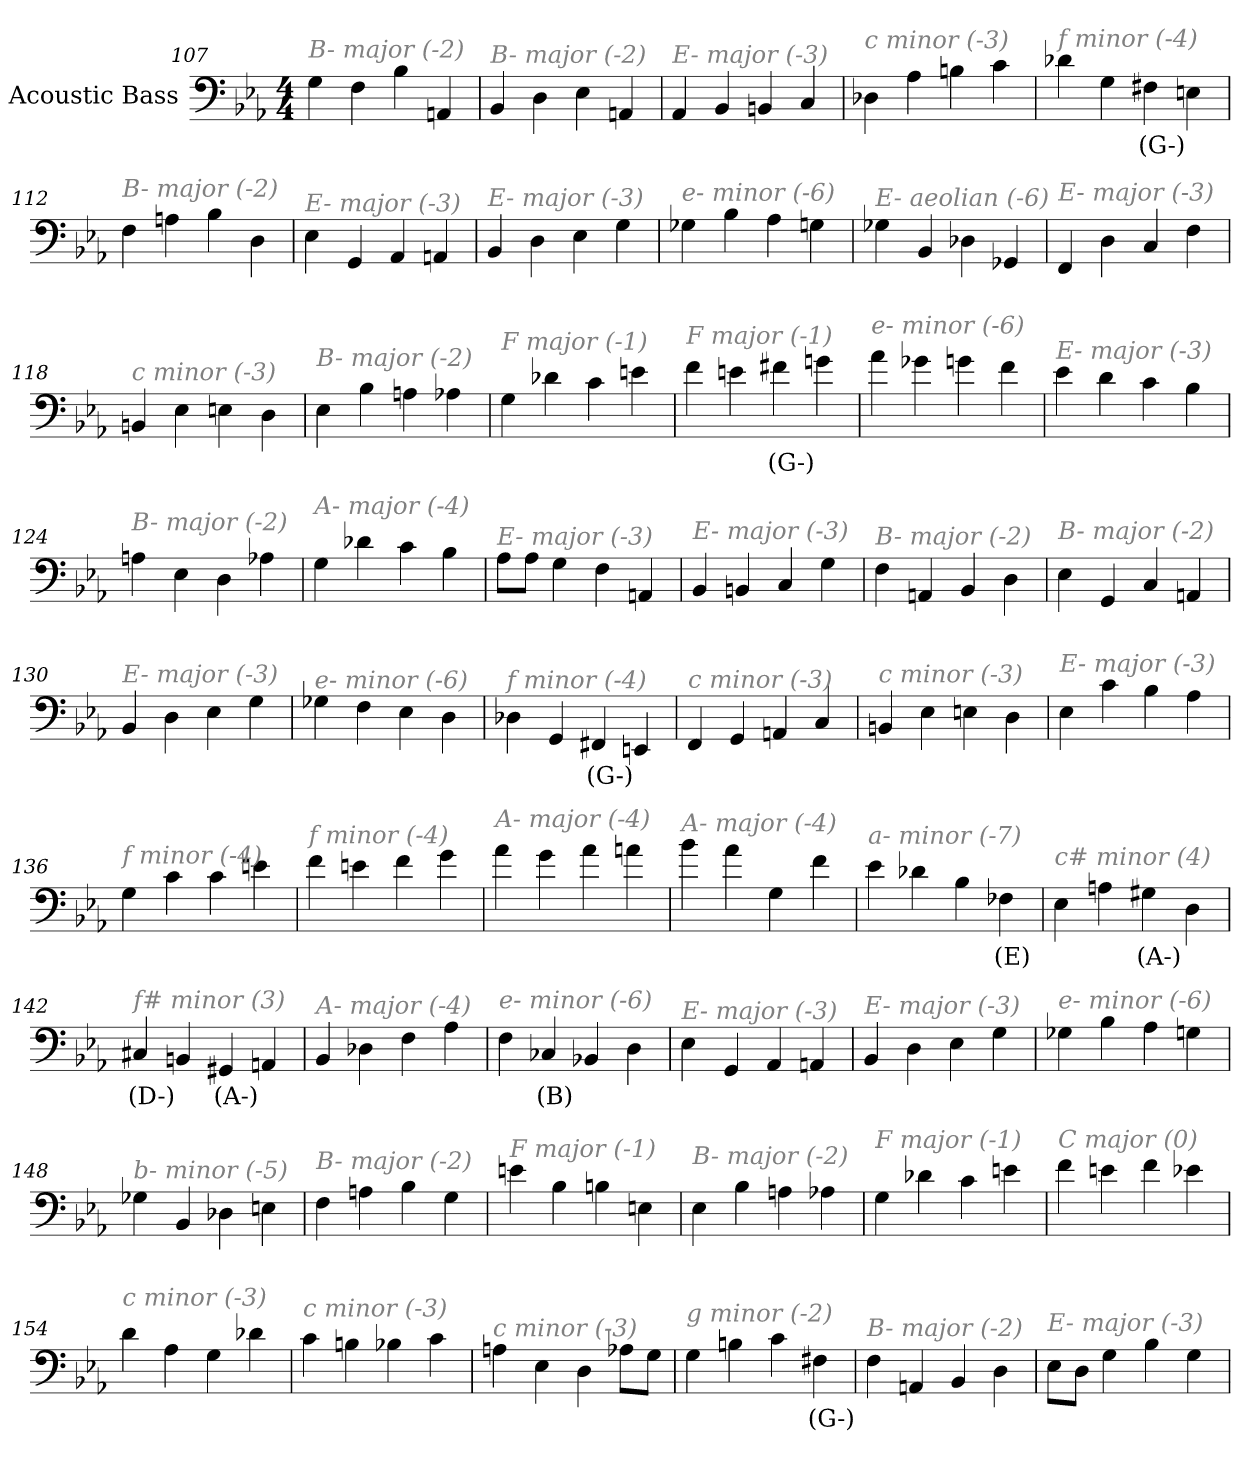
**kern	**text
*part1	*part1
*staff1	*staff1
*I"Acoustic Bass	*
*clefF4	*
*ITrd7c12	*
*k[b-e-a-]	*
*E-:	*
*M4/4	*
=107	=107
!LO:TX:i:color=#808080:t=B- major (-2)	!
4GG	.
4FF	.
4BB-	.
4AAAn	.
=108	=108
!LO:TX:i:color=#808080:t=B- major (-2)	!
4BBB-	.
4DD	.
4EE-	.
4AAAn	.
=109	=109
!LO:TX:i:color=#808080:t=E- major (-3)	!
4AAA-	.
4BBB-	.
4BBBn	.
4CC	.
=110	=110
!LO:TX:i:color=#808080:t=c minor (-3)	!
4DD-X	.
4AA-	.
4BBn	.
4C	.
=111	=111
!LO:TX:i:color=#808080:t=f minor (-4)	!
4D-X	.
4GG	.
4FF#Xi	(G-)
4EEn	.
=112	=112
!LO:TX:i:color=#808080:t=B- major (-2)	!
4FF	.
4AAn	.
4BB-	.
4DD	.
=113	=113
!LO:TX:i:color=#808080:t=E- major (-3)	!
4EE-	.
4GGG	.
4AAA-	.
4AAAn	.
=114	=114
!LO:TX:i:color=#808080:t=E- major (-3)	!
4BBB-	.
4DD	.
4EE-	.
4GG	.
=115	=115
!LO:TX:i:color=#808080:t=e- minor (-6)	!
4GG-X	.
4BB-	.
4AA-	.
4GGn	.
=116	=116
!LO:TX:i:color=#808080:t=E- aeolian (-6)	!
4GG-X	.
4BBB-	.
4DD-X	.
4GGG-X	.
=117	=117
!LO:TX:i:color=#808080:t=E- major (-3)	!
4FFF	.
4DD	.
4CC	.
4FF	.
=118	=118
!LO:TX:i:color=#808080:t=c minor (-3)	!
4BBBn	.
4EE-	.
4EEn	.
4DD	.
=119	=119
!LO:TX:i:color=#808080:t=B- major (-2)	!
4EE-	.
4BB-	.
4AAn	.
4AA-X	.
=120	=120
!LO:TX:i:color=#808080:t=F major (-1)	!
4GG	.
4D-X	.
4C	.
4En	.
=121	=121
!LO:TX:i:color=#808080:t=F major (-1)	!
4F	.
4En	.
4F#Xj	(G-)
4Gn	.
=122	=122
!LO:TX:i:color=#808080:t=e- minor (-6)	!
4A-	.
4G-X	.
4Gn	.
4F	.
=123	=123
!LO:TX:i:color=#808080:t=E- major (-3)	!
4E-	.
4D	.
4C	.
4BB-	.
=124	=124
!LO:TX:i:color=#808080:t=B- major (-2)	!
4AAn	.
4EE-	.
4DD	.
4AA-X	.
=125	=125
!LO:TX:i:color=#808080:t=A- major (-4)	!
4GG	.
4D-X	.
4C	.
4BB-	.
=126	=126
!LO:TX:i:color=#808080:t=E- major (-3)	!
8AA-L	.
8AA-J	.
4GG	.
4FF	.
4AAAn	.
=127	=127
!LO:TX:i:color=#808080:t=E- major (-3)	!
4BBB-	.
4BBBn	.
4CC	.
4GG	.
=128	=128
!LO:TX:i:color=#808080:t=B- major (-2)	!
4FF	.
4AAAn	.
4BBB-	.
4DD	.
=129	=129
!LO:TX:i:color=#808080:t=B- major (-2)	!
4EE-	.
4GGG	.
4CC	.
4AAAn	.
=130	=130
!LO:TX:i:color=#808080:t=E- major (-3)	!
4BBB-	.
4DD	.
4EE-	.
4GG	.
=131	=131
!LO:TX:i:color=#808080:t=e- minor (-6)	!
4GG-X	.
4FF	.
4EE-	.
4DD	.
=132	=132
!LO:TX:i:color=#808080:t=f minor (-4)	!
4DD-X	.
4GGG	.
4FFF#Xi	(G-)
4EEEn	.
=133	=133
!LO:TX:i:color=#808080:t=c minor (-3)	!
4FFF	.
4GGG	.
4AAAn	.
4CC	.
=134	=134
!LO:TX:i:color=#808080:t=c minor (-3)	!
4BBBn	.
4EE-	.
4EEn	.
4DD	.
=135	=135
!LO:TX:i:color=#808080:t=E- major (-3)	!
4EE-	.
4C	.
4BB-	.
4AA-	.
=136	=136
!LO:TX:i:color=#808080:t=f minor (-4)	!
4GG	.
4C	.
4C	.
4En	.
=137	=137
!LO:TX:i:color=#808080:t=f minor (-4)	!
4F	.
4En	.
4F	.
4G	.
=138	=138
!LO:TX:i:color=#808080:t=A- major (-4)	!
4A-	.
4G	.
4A-	.
4An	.
=139	=139
!LO:TX:i:color=#808080:t=A- major (-4)	!
4B-	.
4A-	.
4GG	.
4F	.
=140	=140
!LO:TX:i:color=#808080:t=a- minor (-7)	!
4E-	.
4D-X	.
4BB-	.
4FF-Xj	(E)
=141	=141
!LO:TX:i:color=#808080:t=c# minor (4)	!
4EE-	.
4AAn	.
4GG#Xj	(A-)
4DD	.
=142	=142
!LO:TX:i:color=#808080:t=f# minor (3)	!
4CC#Xj	(D-)
4BBBn	.
4GGG#Xj	(A-)
4AAAn	.
=143	=143
!LO:TX:i:color=#808080:t=A- major (-4)	!
4BBB-	.
4DD-X	.
4FF	.
4AA-	.
=144	=144
!LO:TX:i:color=#808080:t=e- minor (-6)	!
4FF	.
4CC-Xj	(B)
4BBB-X	.
4DD	.
=145	=145
!LO:TX:i:color=#808080:t=E- major (-3)	!
4EE-	.
4GGG	.
4AAA-	.
4AAAn	.
=146	=146
!LO:TX:i:color=#808080:t=E- major (-3)	!
4BBB-	.
4DD	.
4EE-	.
4GG	.
=147	=147
!LO:TX:i:color=#808080:t=e- minor (-6)	!
4GG-X	.
4BB-	.
4AA-	.
4GGn	.
=148	=148
!LO:TX:i:color=#808080:t=b- minor (-5)	!
4GG-X	.
4BBB-	.
4DD-X	.
4EEn	.
=149	=149
!LO:TX:i:color=#808080:t=B- major (-2)	!
4FF	.
4AAn	.
4BB-	.
4GG	.
=150	=150
!LO:TX:i:color=#808080:t=F major (-1)	!
4En	.
4BB-	.
4BBn	.
4EEn	.
=151	=151
!LO:TX:i:color=#808080:t=B- major (-2)	!
4EE-	.
4BB-	.
4AAn	.
4AA-X	.
=152	=152
!LO:TX:i:color=#808080:t=F major (-1)	!
4GG	.
4D-X	.
4C	.
4En	.
=153	=153
!LO:TX:i:color=#808080:t=C major (0)	!
4F	.
4En	.
4F	.
4E-X	.
=154	=154
!LO:TX:i:color=#808080:t=c minor (-3)	!
4D	.
4AA-	.
4GG	.
4D-X	.
=155	=155
!LO:TX:i:color=#808080:t=c minor (-3)	!
4C	.
4BBn	.
4BB-X	.
4C	.
=156	=156
!LO:TX:i:color=#808080:t=c minor (-3)	!
4AAn	.
4EE-	.
4DD	.
8AA-XL	.
8GGJ	.
=157	=157
!LO:TX:i:color=#808080:t=g minor (-2)	!
4GG	.
4BBn	.
4C	.
4FF#Xj	(G-)
=158	=158
!LO:TX:i:color=#808080:t=B- major (-2)	!
4FF	.
4AAAn	.
4BBB-	.
4DD	.
=159	=159
!LO:TX:i:color=#808080:t=E- major (-3)	!
8EE-L	.
8DDJ	.
4GG	.
4BB-	.
4GG	.
=	=
*-	*-
